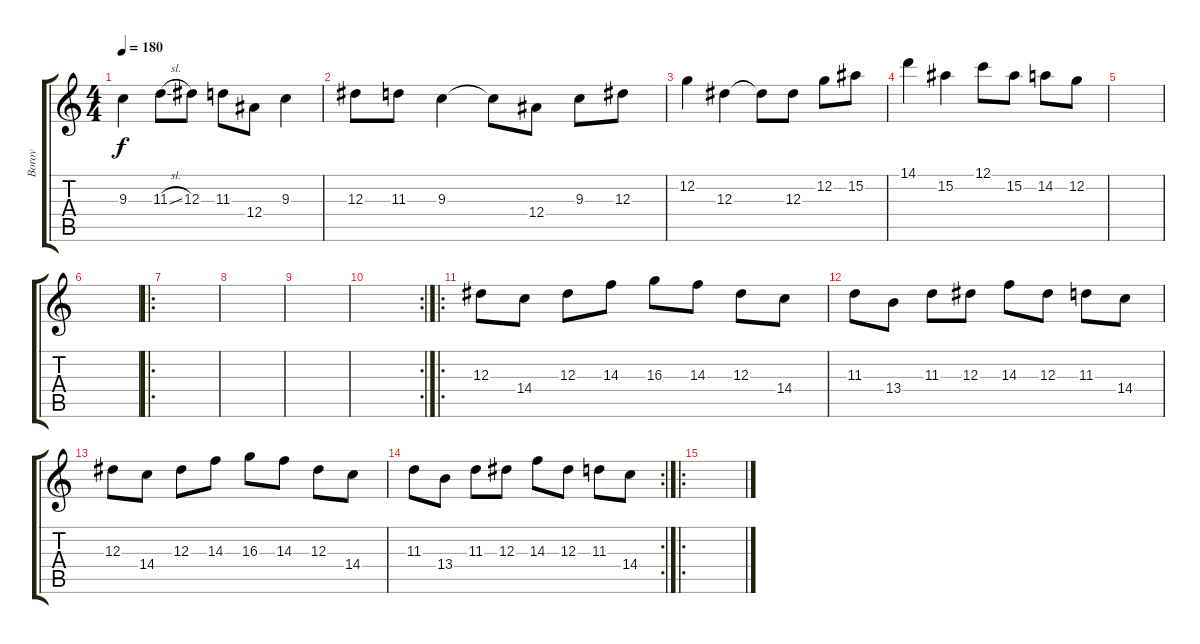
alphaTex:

\track ("Borov" "Borov") {instrument distortionguitar}
\staff {score tabs}
\tuning (C4 G3 Eb3 Bb2 F2 C2) {hide}
\ts (4 4)
\tempo 180
\clef g2
\ks c
9.3.4{dy f} 11.3{sl}.8 12.3.8 11.3.8 12.4.8 9.3.4 |
12.3.8 11.3.8 9.3.4 9.3{t}.8 12.4.8 9.3.8 12.3.8 |
12.2.4 12.3.4 12.3{t}.8 12.3.8 12.2.8 15.2.8 |
14.1.4 15.2.4 12.1.8 15.2.8 14.2.8 12.2.8 |
|
|
\ro
|
|
|
\rc 2
|
\ro
12.3.8 14.4.8 12.3.8 14.3.8 16.3.8 14.3.8 12.3.8 14.4.8 |
11.3.8 13.4.8 11.3.8 12.3.8 14.3.8 12.3.8 11.3.8 14.4.8 |
12.3.8 14.4.8 12.3.8 14.3.8 16.3.8 14.3.8 12.3.8 14.4.8 |
\rc 2
11.3.8 13.4.8 11.3.8 12.3.8 14.3.8 12.3.8 11.3.8 14.4.8 |
\ro
